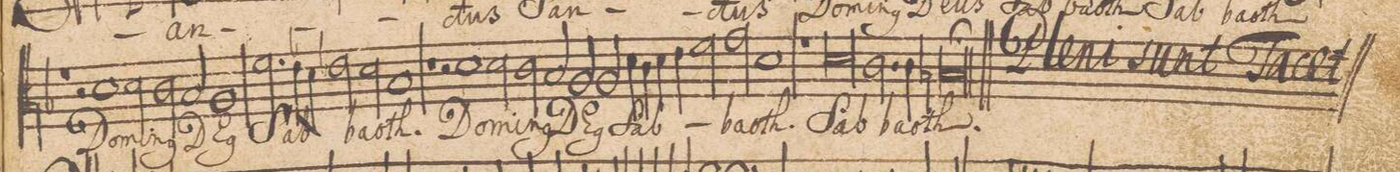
**kern	**text
*I"ALTVS.	*
*clefC3	*
*k[b-]	*
*met(C|)	*
*M2/1	*
1rg	.
=14-	=14-
2r	.
1d	Do-
2d\	-mi-
=15-	=15-
2c\	-n(us)
2B-/	DE-
1A	-(us)
=16-	=16-
2.f\	Sab-
8e-X\L	.
8d\J	.
2e-X\	.
2d\	-ba-
=17-	=17-
1B-	-oth.
1r	.
=18-	=18-
2r	.
1d	Do-
2d\	-mi-
=19-	=19-
2c\	-n(us)
2B-/	DE-
2A/	-(us)
2A/	Sab-
=20-	=20-
4d\	.
4c\	.
4d\	.
4eny\	.
2f\	.
2g\	-ba-
=21-	=21-
1d	-oth.
1rg	.
=22-	=22-
0d	Sab-
=23-	=23-
2.c\	.
4c\	-ba-
1Bnl;	-oth.
=24||	=24||
*>B	*
*M2/1	*
*met(C|)	*
0ryy	.
=25-	=25-
0ryy	.
=26-	=26-
0ryy	.
=27-	=27-
0ryy	.
=28-	=28-
0ryy	.
=29-	=29-
0ryy	.
=30-	=30-
0ryy	.
=31-	=31-
0ryy	.
=32-	=32-
0ryy	.
=33-	=33-
0ryy	.
=34-	=34-
0ryy	.
=35-	=35-
0ryy	.
=36-	=36-
0ryy	.
=37-	=37-
0ryy	.
=38-	=38-
0ryy	.
=39-	=39-
0ryy	.
=40-	=40-
0ryy	.
=41-	=41-
0ryy	.
=42-	=42-
0ryy	.
*-	*-
